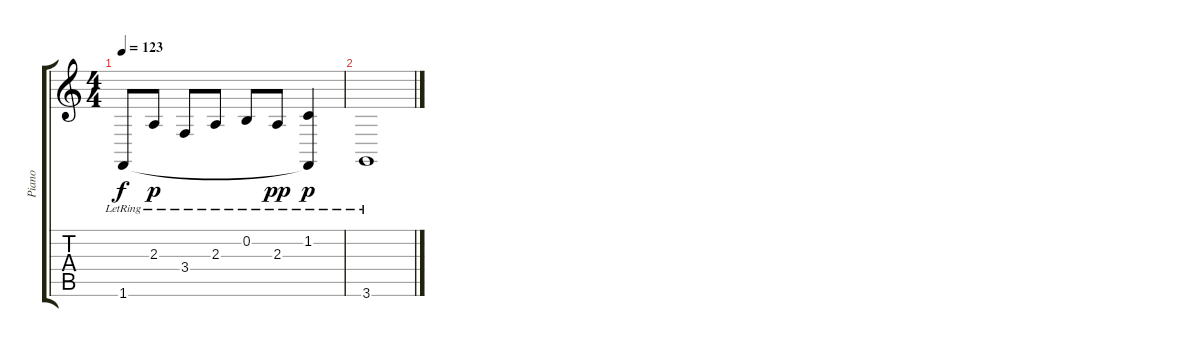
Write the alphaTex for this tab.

\track ("Piano" "Piano") {instrument acousticgrandpiano}
\staff {score tabs}
\tuning (E4 B3 G3 D3 A2 E2) {hide}
\ts (4 4)
\tempo 123
\clef g2
\ks c
1.6{lr}.8{dy f} 2.3{lr}.8{dy p} 3.4{lr}.8 2.3{lr}.8 0.2{lr}.8 2.3{lr}.8{dy pp} (1.2{lr} 1.6{t}).4{dy p} |
3.6{lr}.1
